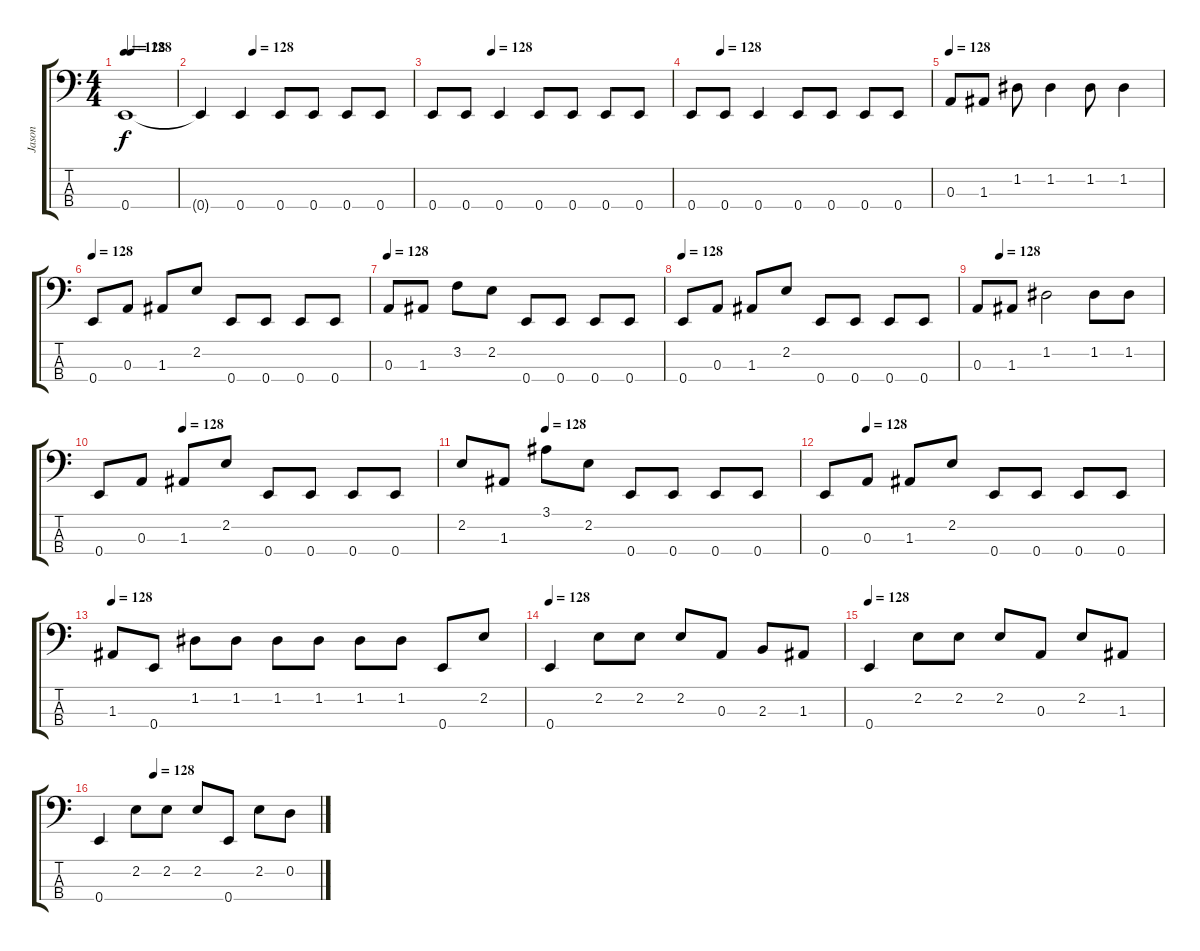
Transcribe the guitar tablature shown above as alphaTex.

\track ("Jason" "Jason") {instrument electricbasspick}
\staff {score tabs}
\tuning (G2 D2 A1 E1) {hide}
\ts (4 4)
\tempo 128
\tempo (128 0.125)
\clef f4
\ks c
0.4{t}.1{dy f} |
\tempo (128 0.25)
0.4{t}.4 0.4.4 0.4.8 0.4.8 0.4.8 0.4.8 |
\tempo (128 0.25)
0.4.8 0.4.8 0.4.4 0.4.8 0.4.8 0.4.8 0.4.8 |
\tempo (128 0.125)
0.4.8 0.4.8 0.4.4 0.4.8 0.4.8 0.4.8 0.4.8 |
\tempo 128
0.3.8 1.3.8 1.2.8 1.2.4 1.2.8 1.2.4 |
\tempo 128
0.4.8 0.3.8 1.3.8 2.2.8 0.4.8 0.4.8 0.4.8 0.4.8 |
\tempo 128
0.3.8 1.3.8 3.2.8 2.2.8 0.4.8 0.4.8 0.4.8 0.4.8 |
\tempo 128
0.4.8 0.3.8 1.3.8 2.2.8 0.4.8 0.4.8 0.4.8 0.4.8 |
\tempo (128 0.125)
0.3.8 1.3.8 1.2.2 1.2.8 1.2.8 |
\tempo (128 0.25)
0.4.8 0.3.8 1.3.8 2.2.8 0.4.8 0.4.8 0.4.8 0.4.8 |
\tempo (128 0.25)
2.2.8 1.3.8 3.1.8 2.2.8 0.4.8 0.4.8 0.4.8 0.4.8 |
\tempo (128 0.125)
0.4.8 0.3.8 1.3.8 2.2.8 0.4.8 0.4.8 0.4.8 0.4.8 |
\tempo 128
1.3.8 0.4.8 1.2.8 1.2.8 1.2.8 1.2.8 1.2.8 1.2.8 0.4.8 2.2.8 |
\tempo 128
0.4.4 2.2.8 2.2.8 2.2.8 0.3.8 2.3.8 1.3.8 |
\tempo 128
0.4.4 2.2.8 2.2.8 2.2.8 0.3.8 2.2.8 1.3.8 |
\tempo (128 0.25)
0.4.4 2.2.8 2.2.8 2.2.8 0.4.8 2.2.8 0.2.8
